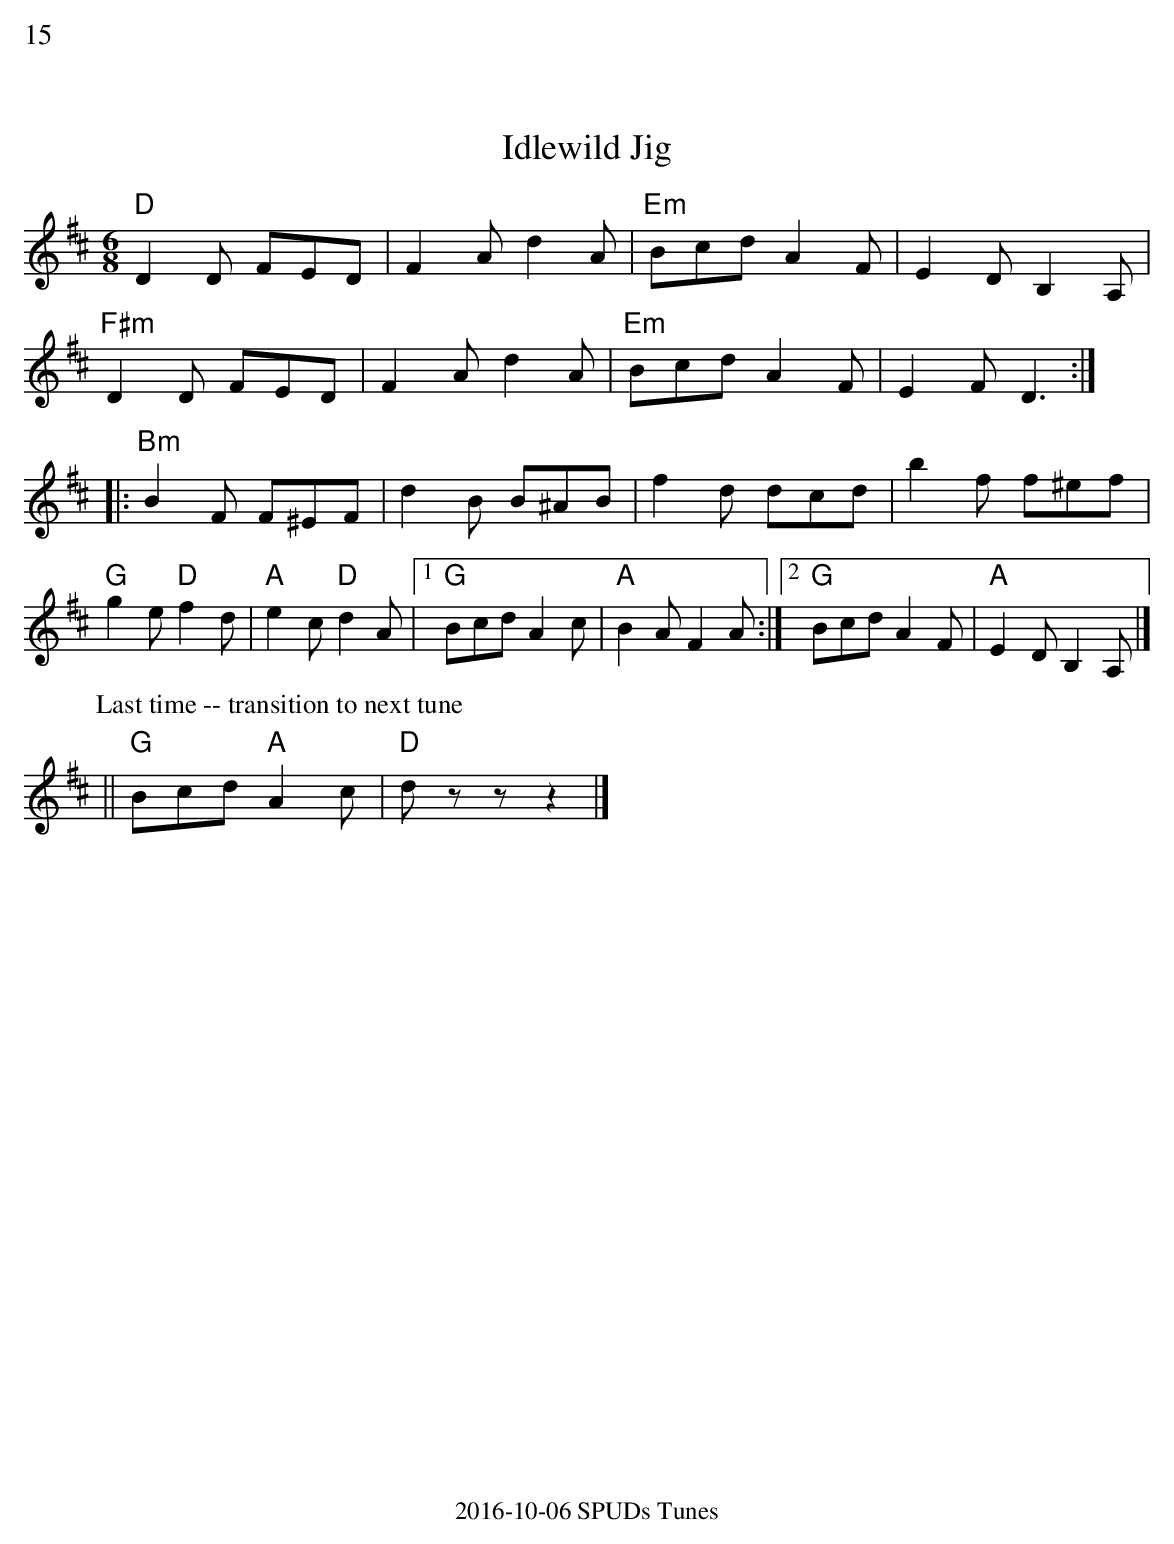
X:1
%%text 15
T:Idlewild Jig
M:6/8
K:D
"D" D2D FED | F2A d2 A | "Em" Bcd A2F | E2D B,2A, |
"F#m" D2D FED | F2A d2 A | "Em" Bcd A2F | E2F D3:|
|: "Bm"B2F F^EF | d2 B B^AB | f2 d dcd | b2f f^ef |
"G"g2e "D"f2d |"A"e2c "D"d2A |1"G"Bcd A2 c | "A"B2A F2A :|2"G"Bcd A2F | "A"E2D B,2A,|]
P:Last time -- transition to next tune
|| "G"Bcd "A"A2 c | "D"d zz z2 |]
